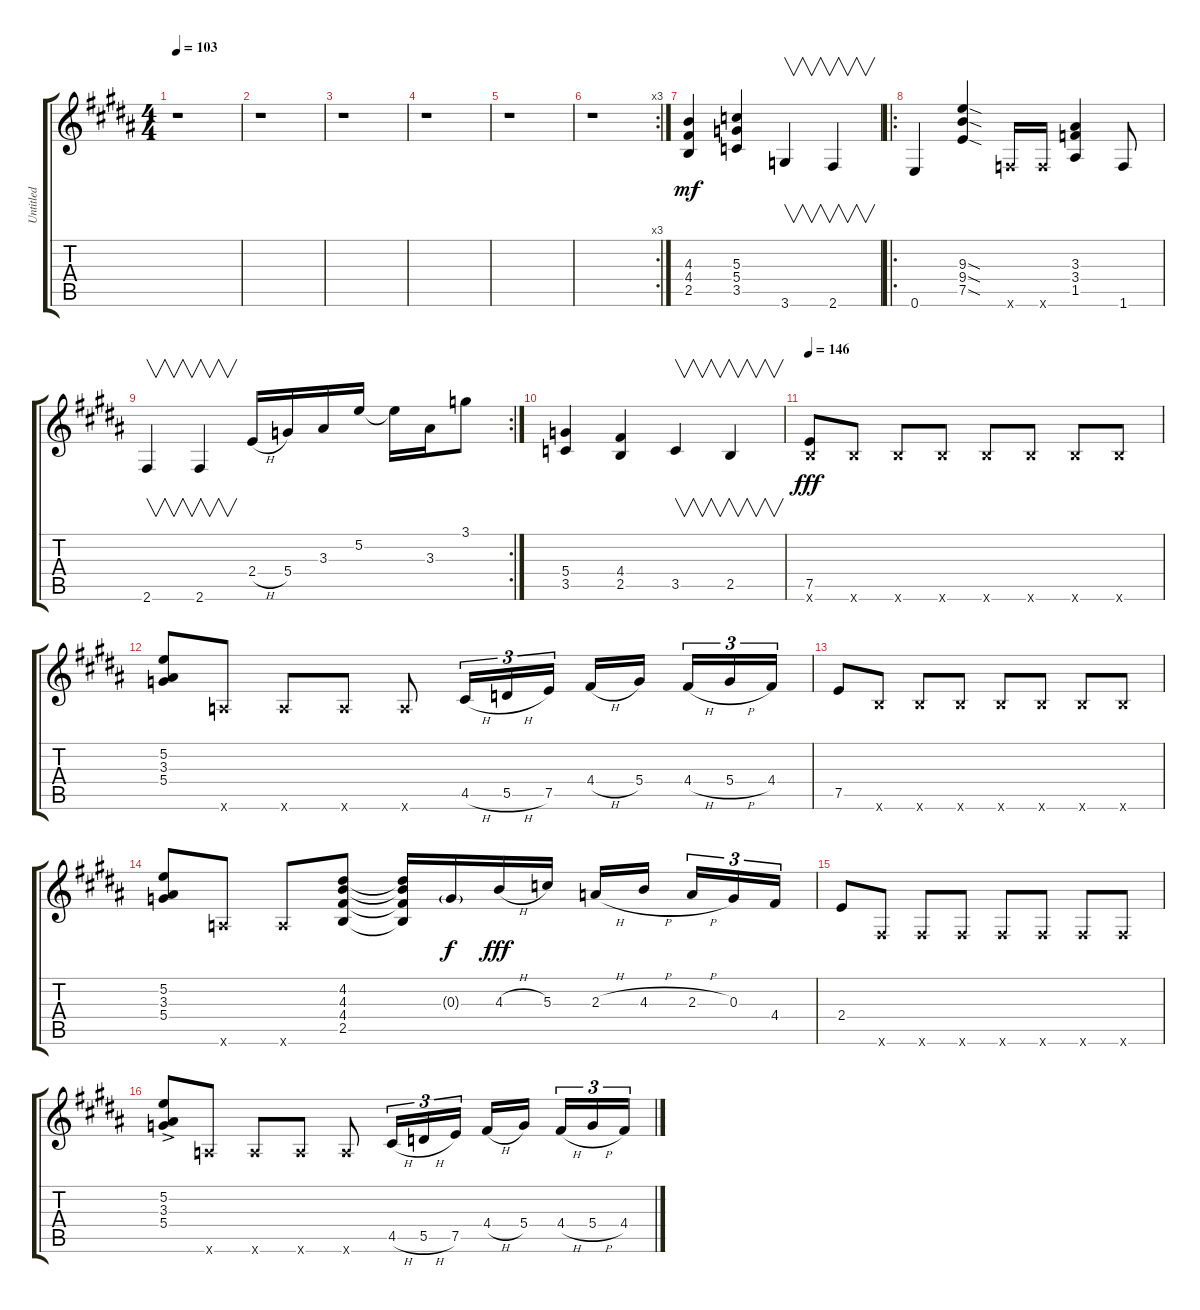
\track ("Untitled" "Untitled") {instrument overdrivenguitar}
\staff {score tabs}
\tuning (E4 B3 G3 D3 A2 E2) {hide}
\ts (4 4)
\tempo 103
\clef g2
\ks g#minor
r.1{dy mf} |
r.1 |
r.1 |
\ks b
r.1 |
\ks g#minor
r.1 |
\rc 3
r.1 |
\ks b
(4.3 4.4 2.5).4 (5.3 5.4 3.5).4 3.6.4{v} 2.6.4{v} |
\ro
\ks g#minor
0.6.4 (9.3{sod} 9.4{sod} 7.5{sod}).4 1.6{x}.16 1.6{x}.16 (3.3 3.4 1.5).4 1.6.8 |
\rc 2
2.6.4{v} 2.6.4{v} 2.4{h}.16 5.4.16 3.3.16 5.2.16 5.2{t}.16 3.3.16 3.1.8 |
(5.4 3.5).4 (4.4 2.5).4 3.5.4{v} 2.5.4{v} |
\tempo 146
\ks b
(7.5 7.6{x}).8{dy fff} 7.6{x}.8 7.6{x}.8 7.6{x}.8 7.6{x}.8 7.6{x}.8 7.6{x}.8 7.6{x}.8 |
\ks g#minor
(5.2 3.3 5.4).8 5.6{x}.8 5.6{x}.8 5.6{x}.8 5.6{x}.8 4.5{h}.16{tu (3 2)} 5.5{h}.16{tu (3 2)} 7.5.16{tu (3 2)} 4.4{h}.16 5.4.16{beam splitsecondary} 4.4{h}.16{tu (3 2)} 5.4{h}.16{tu (3 2)} 4.4.16{tu (3 2)} |
\ks b
7.5.8 7.6{x}.8 7.6{x}.8 7.6{x}.8 7.6{x}.8 7.6{x}.8 7.6{x}.8 7.6{x}.8 |
\ks g#minor
(5.2 3.3 5.4).8 5.6{x}.8 5.6{x}.8 (4.2 4.3 4.4 2.5).8 (4.2{t} 4.3{t} 4.4{t} 2.5{t}).16 0.3{g}.16{dy f} 4.3{h}.16{dy fff} 5.3.16 2.3{h}.16 4.3{h}.16{beam splitsecondary} 2.3{h}.16{tu (3 2)} 0.3.16{tu (3 2)} 4.4.16{tu (3 2)} |
\ks b
2.4.8 2.6{x}.8 2.6{x}.8 2.6{x}.8 2.6{x}.8 2.6{x}.8 2.6{x}.8 2.6{x}.8 |
\ks g#minor
(5.2{ac} 3.3{ac} 5.4{ac}).8 5.6{x}.8 5.6{x}.8 5.6{x}.8 5.6{x}.8 4.5{h}.16{tu (3 2)} 5.5{h}.16{tu (3 2)} 7.5.16{tu (3 2)} 4.4{h}.16 5.4.16{beam splitsecondary} 4.4{h}.16{tu (3 2)} 5.4{h}.16{tu (3 2)} 4.4.16{tu (3 2)}
